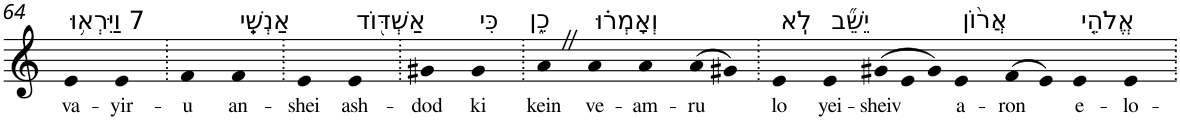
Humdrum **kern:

**kern	**text
*part1	*part1
*staff1	*staff1
*I"Piano	*
*I'Pno	*
!!LO:PB:g=z
*clefG2	*
*k[]	*
=64	=64
!LO:TX:a:t=7 וַיִּרְא֥וּ	!
!	!LO:LY:b
4e	va-
!	!LO:LY:b
4e	-yir-
=65.	=65.
!	!LO:LY:b
4f	-u
!LO:TX:a:t=אַנְשֵֽׁי	!
!	!LO:LY:b
4f	an-
=66.	=66.
!	!LO:LY:b
4e	-shei
!LO:TX:a:t=אַשְׁדּ֖וֹד	!
!	!LO:LY:b
4e	ash-
=67.	=67.
!	!LO:LY:b
4g#X	-dod
!LO:TX:a:t=כִּי	!
!	!LO:LY:b
4g#	ki
=68.	=68.
!LO:TX:a:t=כֵ֑ן	!
!	!LO:LY:b
4aZ	kein
!LO:TX:a:t=וְאָמְר֗וּ	!
!	!LO:LY:b
4a	ve-
!	!LO:LY:b
4a	-am-
!	!LO:LY:b
(>8a	-ru
8g#X)	.
=69.	=69.
!LO:TX:a:t=לֹֽא	!
!	!LO:LY:b
4e	lo
!LO:TX:a:t=יֵשֵׁ֞ב	!
!	!LO:LY:b
4e	yei-
*Xtuplet	*
!	!LO:LY:b
(>12g#X	-sheiv
12e	.
12g#)	.
!LO:TX:a:t=אֲר֨וֹן	!
!	!LO:LY:b
4e	a-
!	!LO:LY:b
(>8f	-ron
8e)	.
!LO:TX:a:t=אֱלֹהֵ֤י	!
!	!LO:LY:b
4e	e-
!	!LO:LY:b
4e	-lo-
=.	=.
*-	*-
